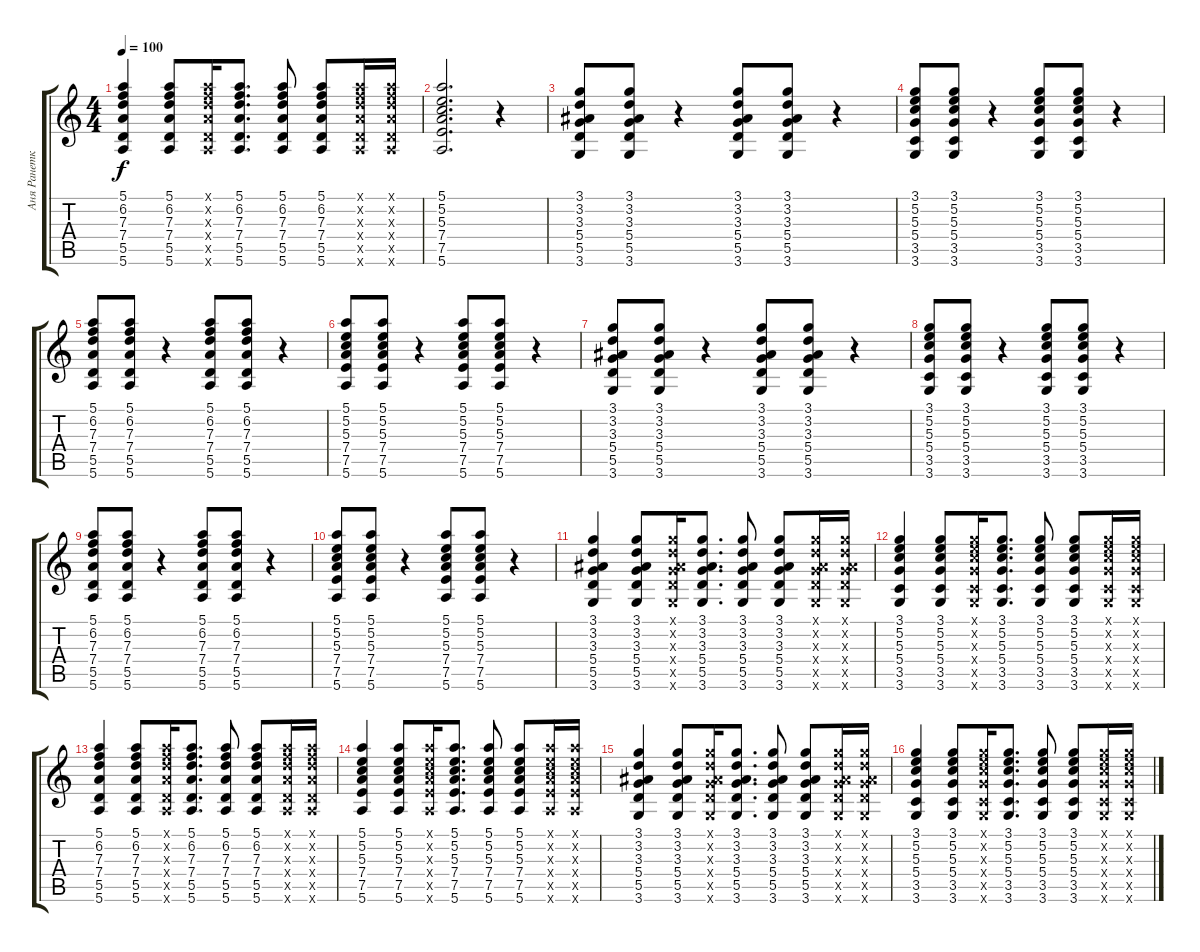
\track ("Аня Ранетка" "Аня Ранетк") {instrument electricguitarclean}
\staff {score tabs}
\tuning (E4 B3 G3 D3 A2 E2) {hide}
\ts (4 4)
\tempo 100
\clef g2
\ks c
(5.1 6.2 7.3 7.4 5.5 5.6).4{dy f} (5.1 6.2 7.3 7.4 5.5 5.6).8 (5.1{x} 6.2{x} 7.3{x} 7.4{x} 5.5{x} 5.6{x}).16 (5.1 6.2 7.3 7.4 5.5 5.6).8{d} (5.1 6.2 7.3 7.4 5.5 5.6).8 (5.1 6.2 7.3 7.4 5.5 5.6).8 (5.1{x} 6.2{x} 7.3{x} 7.4{x} 5.5{x} 5.6{x}).16 (5.1{x} 6.2{x} 7.3{x} 7.4{x} 5.5{x} 5.6{x}).16 |
(5.1 5.2 5.3 7.4 7.5 5.6).2{d} r.4 |
(3.1 3.2 3.3 5.4 5.5 3.6).8 (3.1 3.2 3.3 5.4 5.5 3.6).8 r.4 (3.1 3.2 3.3 5.4 5.5 3.6).8 (3.1 3.2 3.3 5.4 5.5 3.6).8 r.4 |
(3.1 5.2 5.3 5.4 3.5 3.6).8 (3.1 5.2 5.3 5.4 3.5 3.6).8 r.4 (3.1 5.2 5.3 5.4 3.5 3.6).8 (3.1 5.2 5.3 5.4 3.5 3.6).8 r.4 |
(5.1 6.2 7.3 7.4 5.5 5.6).8 (5.1 6.2 7.3 7.4 5.5 5.6).8 r.4 (5.1 6.2 7.3 7.4 5.5 5.6).8 (5.1 6.2 7.3 7.4 5.5 5.6).8 r.4 |
(5.1 5.2 5.3 7.4 7.5 5.6).8 (5.1 5.2 5.3 7.4 7.5 5.6).8 r.4 (5.1 5.2 5.3 7.4 7.5 5.6).8 (5.1 5.2 5.3 7.4 7.5 5.6).8 r.4 |
(3.1 3.2 3.3 5.4 5.5 3.6).8 (3.1 3.2 3.3 5.4 5.5 3.6).8 r.4 (3.1 3.2 3.3 5.4 5.5 3.6).8 (3.1 3.2 3.3 5.4 5.5 3.6).8 r.4 |
(3.1 5.2 5.3 5.4 3.5 3.6).8 (3.1 5.2 5.3 5.4 3.5 3.6).8 r.4 (3.1 5.2 5.3 5.4 3.5 3.6).8 (3.1 5.2 5.3 5.4 3.5 3.6).8 r.4 |
(5.1 6.2 7.3 7.4 5.5 5.6).8 (5.1 6.2 7.3 7.4 5.5 5.6).8 r.4 (5.1 6.2 7.3 7.4 5.5 5.6).8 (5.1 6.2 7.3 7.4 5.5 5.6).8 r.4 |
(5.1 5.2 5.3 7.4 7.5 5.6).8 (5.1 5.2 5.3 7.4 7.5 5.6).8 r.4 (5.1 5.2 5.3 7.4 7.5 5.6).8 (5.1 5.2 5.3 7.4 7.5 5.6).8 r.4 |
(3.1 3.2 3.3 5.4 5.5 3.6).4 (3.1 3.2 3.3 5.4 5.5 3.6).8 (3.1{x} 3.2{x} 3.3{x} 5.4{x} 5.5{x} 3.6{x}).16 (3.1 3.2 3.3 5.4 5.5 3.6).8{d} (3.1 3.2 3.3 5.4 5.5 3.6).8 (3.1 3.2 3.3 5.4 5.5 3.6).8 (3.1{x} 3.2{x} 3.3{x} 5.4{x} 5.5{x} 3.6{x}).16 (3.1{x} 3.2{x} 3.3{x} 5.4{x} 5.5{x} 3.6{x}).16 |
(3.1 5.2 5.3 5.4 3.5 3.6).4 (3.1 5.2 5.3 5.4 3.5 3.6).8 (3.1{x} 5.2{x} 5.3{x} 5.4{x} 3.5{x} 3.6{x}).16 (3.1 5.2 5.3 5.4 3.5 3.6).8{d} (3.1 5.2 5.3 5.4 3.5 3.6).8 (3.1 5.2 5.3 5.4 3.5 3.6).8 (3.1{x} 5.2{x} 5.3{x} 5.4{x} 3.5{x} 3.6{x}).16 (3.1{x} 5.2{x} 5.3{x} 5.4{x} 3.5{x} 3.6{x}).16 |
(5.1 6.2 7.3 7.4 5.5 5.6).4 (5.1 6.2 7.3 7.4 5.5 5.6).8 (5.1{x} 6.2{x} 7.3{x} 7.4{x} 5.5{x} 5.6{x}).16 (5.1 6.2 7.3 7.4 5.5 5.6).8{d} (5.1 6.2 7.3 7.4 5.5 5.6).8 (5.1 6.2 7.3 7.4 5.5 5.6).8 (5.1{x} 6.2{x} 7.3{x} 7.4{x} 5.5{x} 5.6{x}).16 (5.1{x} 6.2{x} 7.3{x} 7.4{x} 5.5{x} 5.6{x}).16 |
(5.1 5.2 5.3 7.4 7.5 5.6).4 (5.1 5.2 5.3 7.4 7.5 5.6).8 (5.1{x} 5.2{x} 5.3{x} 7.4{x} 7.5{x} 5.6{x}).16 (5.1 5.2 5.3 7.4 7.5 5.6).8{d} (5.1 5.2 5.3 7.4 7.5 5.6).8 (5.1 5.2 5.3 7.4 7.5 5.6).8 (5.1{x} 5.2{x} 5.3{x} 7.4{x} 7.5{x} 5.6{x}).16 (5.1{x} 5.2{x} 5.3{x} 7.4{x} 7.5{x} 5.6{x}).16 |
(3.1 3.2 3.3 5.4 5.5 3.6).4 (3.1 3.2 3.3 5.4 5.5 3.6).8 (3.1{x} 3.2{x} 3.3{x} 5.4{x} 5.5{x} 3.6{x}).16 (3.1 3.2 3.3 5.4 5.5 3.6).8{d} (3.1 3.2 3.3 5.4 5.5 3.6).8 (3.1 3.2 3.3 5.4 5.5 3.6).8 (3.1{x} 3.2{x} 3.3{x} 5.4{x} 5.5{x} 3.6{x}).16 (3.1{x} 3.2{x} 3.3{x} 5.4{x} 5.5{x} 3.6{x}).16 |
(3.1 5.2 5.3 5.4 3.5 3.6).4 (3.1 5.2 5.3 5.4 3.5 3.6).8 (3.1{x} 5.2{x} 5.3{x} 5.4{x} 3.5{x} 3.6{x}).16 (3.1 5.2 5.3 5.4 3.5 3.6).8{d} (3.1 5.2 5.3 5.4 3.5 3.6).8 (3.1 5.2 5.3 5.4 3.5 3.6).8 (3.1{x} 5.2{x} 5.3{x} 5.4{x} 3.5{x} 3.6{x}).16 (3.1{x} 5.2{x} 5.3{x} 5.4{x} 3.5{x} 3.6{x}).16
